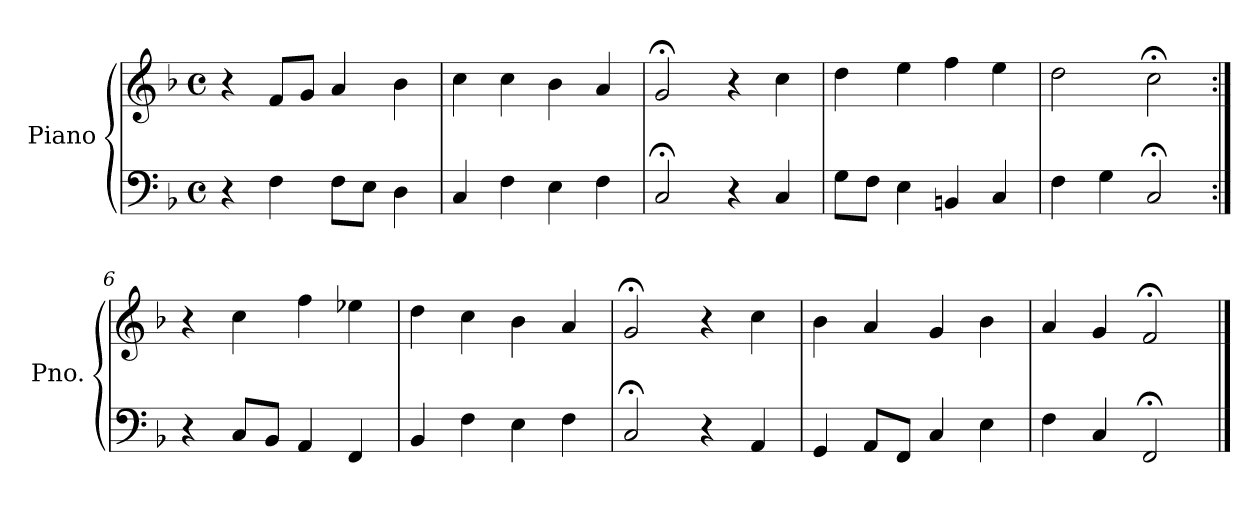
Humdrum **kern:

**kern	**kern
*part1	*part1
*staff2	*staff1
*I"Piano	*
*I'Pno.	*
*clefF4	*clefG2
*k[b-]	*k[b-]
*M4/4	*M4/4
*met(c)	*met(c)
=1	=1
4r	4r
4F\	8f/L
.	8g/J
8F\L	4a/
8E\J	.
4D\	4b-\
=2	=2
4C/	4cc\
4F\	4cc\
4E\	4b-\
4F\	4a/
=3	=3
2C;</	2g;</
4r	4r
4C/	4cc\
=4	=4
8G\L	4dd\
8F\J	.
4E\	4ee\
4BBn/	4ff\
4C/	4ee\
=5	=5
4F\	2dd\
4G\	.
2C;</	2cc;<\
=6:|!	=6:|!
4r	4r
8C/L	4cc\
8BB-/J	.
4AA/	4ff\
4FF/	4ee-X\
=7	=7
4BB-/	4dd\
4F\	4cc\
4E\	4b-\
4F\	4a/
!!LO:LB:g=z
=8	=8
2C;</	2g;</
4r	4r
4AA/	4cc\
=9	=9
4GG/	4b-\
8AA/L	4a/
8FF/J	.
4C/	4g/
4E\	4b-\
=10	=10
4F\	4a/
4C/	4g/
2FF;</	2f;</
==	==
*-	*-
